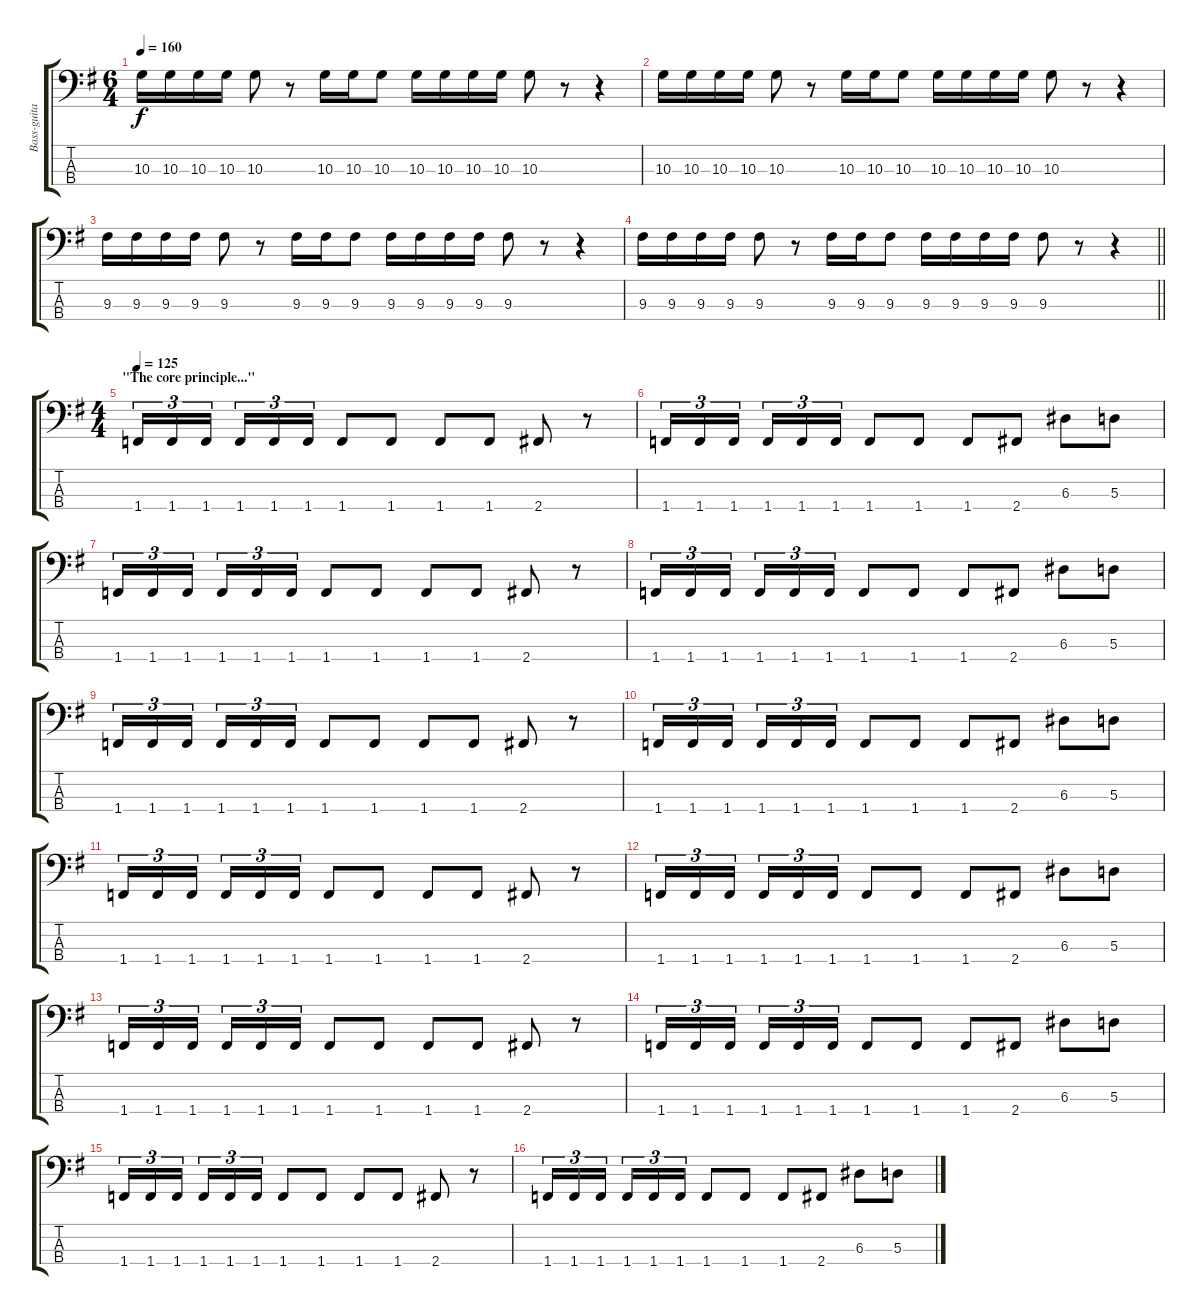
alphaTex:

\track ("Bass-guitar - Snowy Shaw" "Bass-guita") {instrument electricbasspick}
\staff {score tabs}
\tuning (G2 D2 A1 E1) {hide}
\ts (6 4)
\tempo 160
\clef f4
\ks g
10.3.16{dy f} 10.3.16 10.3.16 10.3.16 10.3.8 r.8 10.3.16 10.3.16 10.3.8 10.3.16 10.3.16 10.3.16 10.3.16 10.3.8 r.8 r.4 |
10.3.16 10.3.16 10.3.16 10.3.16 10.3.8 r.8 10.3.16 10.3.16 10.3.8 10.3.16 10.3.16 10.3.16 10.3.16 10.3.8 r.8 r.4 |
9.3.16 9.3.16 9.3.16 9.3.16 9.3.8 r.8 9.3.16 9.3.16 9.3.8 9.3.16 9.3.16 9.3.16 9.3.16 9.3.8 r.8 r.4 |
\barLineRight lightlight
9.3.16 9.3.16 9.3.16 9.3.16 9.3.8 r.8 9.3.16 9.3.16 9.3.8 9.3.16 9.3.16 9.3.16 9.3.16 9.3.8 r.8 r.4 |
\ts (4 4)
\section ("" "\"The core principle...\"")
\tempo 125
1.4.16{tu (3 2)} 1.4.16{tu (3 2)} 1.4.16{tu (3 2)} 1.4.16{tu (3 2)} 1.4.16{tu (3 2)} 1.4.16{tu (3 2)} 1.4.8 1.4.8 1.4.8 1.4.8 2.4.8 r.8 |
1.4.16{tu (3 2)} 1.4.16{tu (3 2)} 1.4.16{tu (3 2)} 1.4.16{tu (3 2)} 1.4.16{tu (3 2)} 1.4.16{tu (3 2)} 1.4.8 1.4.8 1.4.8 2.4.8 6.3.8 5.3.8 |
1.4.16{tu (3 2)} 1.4.16{tu (3 2)} 1.4.16{tu (3 2)} 1.4.16{tu (3 2)} 1.4.16{tu (3 2)} 1.4.16{tu (3 2)} 1.4.8 1.4.8 1.4.8 1.4.8 2.4.8 r.8 |
1.4.16{tu (3 2)} 1.4.16{tu (3 2)} 1.4.16{tu (3 2)} 1.4.16{tu (3 2)} 1.4.16{tu (3 2)} 1.4.16{tu (3 2)} 1.4.8 1.4.8 1.4.8 2.4.8 6.3.8 5.3.8 |
1.4.16{tu (3 2)} 1.4.16{tu (3 2)} 1.4.16{tu (3 2)} 1.4.16{tu (3 2)} 1.4.16{tu (3 2)} 1.4.16{tu (3 2)} 1.4.8 1.4.8 1.4.8 1.4.8 2.4.8 r.8 |
1.4.16{tu (3 2)} 1.4.16{tu (3 2)} 1.4.16{tu (3 2)} 1.4.16{tu (3 2)} 1.4.16{tu (3 2)} 1.4.16{tu (3 2)} 1.4.8 1.4.8 1.4.8 2.4.8 6.3.8 5.3.8 |
1.4.16{tu (3 2)} 1.4.16{tu (3 2)} 1.4.16{tu (3 2)} 1.4.16{tu (3 2)} 1.4.16{tu (3 2)} 1.4.16{tu (3 2)} 1.4.8 1.4.8 1.4.8 1.4.8 2.4.8 r.8 |
1.4.16{tu (3 2)} 1.4.16{tu (3 2)} 1.4.16{tu (3 2)} 1.4.16{tu (3 2)} 1.4.16{tu (3 2)} 1.4.16{tu (3 2)} 1.4.8 1.4.8 1.4.8 2.4.8 6.3.8 5.3.8 |
1.4.16{tu (3 2)} 1.4.16{tu (3 2)} 1.4.16{tu (3 2)} 1.4.16{tu (3 2)} 1.4.16{tu (3 2)} 1.4.16{tu (3 2)} 1.4.8 1.4.8 1.4.8 1.4.8 2.4.8 r.8 |
1.4.16{tu (3 2)} 1.4.16{tu (3 2)} 1.4.16{tu (3 2)} 1.4.16{tu (3 2)} 1.4.16{tu (3 2)} 1.4.16{tu (3 2)} 1.4.8 1.4.8 1.4.8 2.4.8 6.3.8 5.3.8 |
1.4.16{tu (3 2)} 1.4.16{tu (3 2)} 1.4.16{tu (3 2)} 1.4.16{tu (3 2)} 1.4.16{tu (3 2)} 1.4.16{tu (3 2)} 1.4.8 1.4.8 1.4.8 1.4.8 2.4.8 r.8 |
1.4.16{tu (3 2)} 1.4.16{tu (3 2)} 1.4.16{tu (3 2)} 1.4.16{tu (3 2)} 1.4.16{tu (3 2)} 1.4.16{tu (3 2)} 1.4.8 1.4.8 1.4.8 2.4.8 6.3.8 5.3.8
